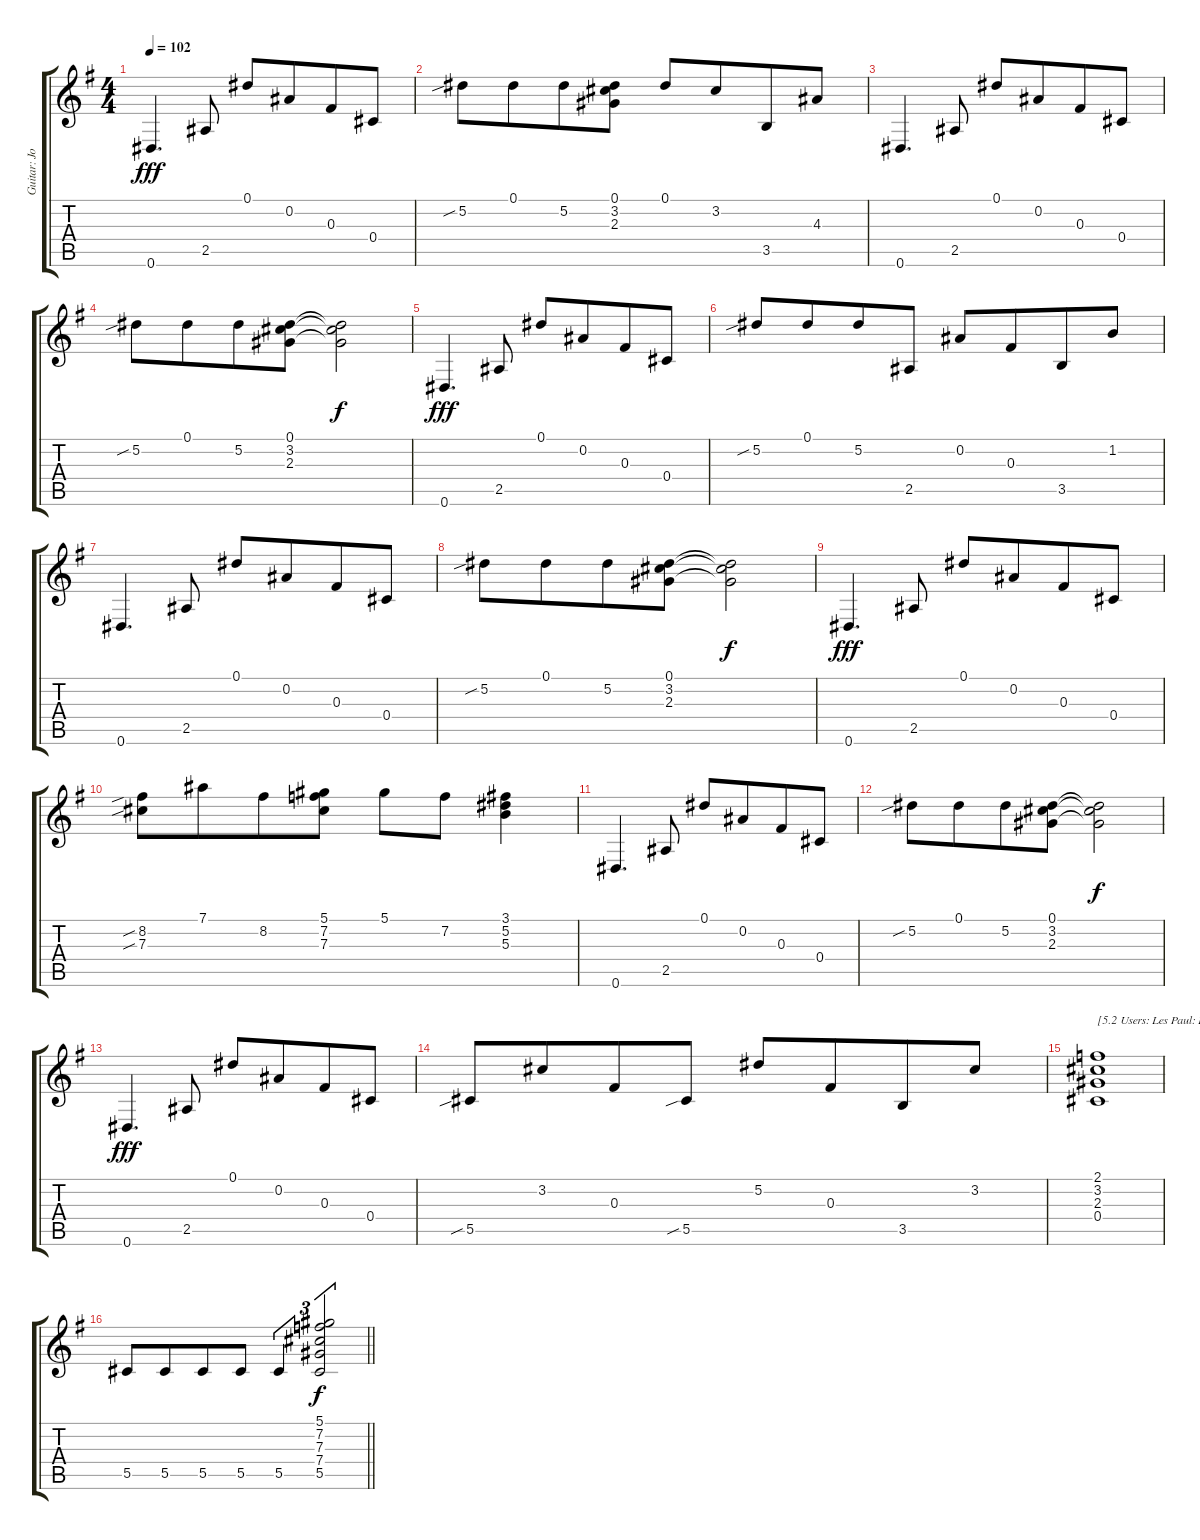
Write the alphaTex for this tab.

\track ("Guitar: Jon" "Guitar: Jo") {instrument electricguitarclean}
\staff {score tabs}
\tuning (Eb4 Bb3 Gb3 Db3 Ab2 Eb2) {hide}
\ts (4 4)
\tempo 102
\clef g2
\ks g
0.6.4{d dy fff} 2.5.8 0.1.8 0.2.8{beam merge} 0.3.8 0.4.8 |
5.2{sib}.8 0.1.8{beam merge} 5.2.8 (0.1 3.2 2.3).8 0.1.8 3.2.8{beam merge} 3.5.8 4.3.8 |
0.6.4{d} 2.5.8 0.1.8 0.2.8{beam merge} 0.3.8 0.4.8 |
5.2{sib}.8 0.1.8{beam merge} 5.2.8 (0.1 3.2 2.3).8 (0.1{t} 3.2{t} 2.3{t}).2{dy f} |
0.6.4{d dy fff} 2.5.8 0.1.8 0.2.8{beam merge} 0.3.8 0.4.8 |
5.2{sib}.8 0.1.8{beam merge} 5.2.8 2.5.8 0.2.8 0.3.8{beam merge} 3.5.8 1.2.8 |
0.6.4{d} 2.5.8 0.1.8 0.2.8{beam merge} 0.3.8 0.4.8 |
5.2{sib}.8 0.1.8{beam merge} 5.2.8 (0.1 3.2 2.3).8 (0.1{t} 3.2{t} 2.3{t}).2{dy f} |
0.6.4{d dy fff} 2.5.8 0.1.8 0.2.8{beam merge} 0.3.8 0.4.8 |
(8.2{sib} 7.3{sib}).8 7.1.8{beam merge} 8.2.8 (5.1 7.2 7.3).8 5.1.8 7.2.8{beam merge} (3.1 5.2 5.3).4 |
0.6.4{d} 2.5.8 0.1.8 0.2.8{beam merge} 0.3.8 0.4.8 |
5.2{sib}.8 0.1.8{beam merge} 5.2.8 (0.1 3.2 2.3).8 (0.1{t} 3.2{t} 2.3{t}).2{dy f} |
0.6.4{d dy fff} 2.5.8 0.1.8 0.2.8{beam merge} 0.3.8 0.4.8 |
5.5{sib}.8 3.2.8{beam merge} 0.3.8 5.5{sib}.8 5.2.8 0.3.8{beam merge} 3.5.8 3.2.8 |
(2.1 3.2 2.3 0.4).1{txt "[5.2 Users: Les Paul: Legends: E.G.M. - Rhythm]" volume 13 instrument distortionguitar} |
\barLineRight lightlight
5.5.8 5.5.8{beam merge} 5.5.8 5.5.8 5.5.4{tu (3 2)} (5.1 7.2 7.3 7.4 5.5).2{tu (3 2) dy f}
